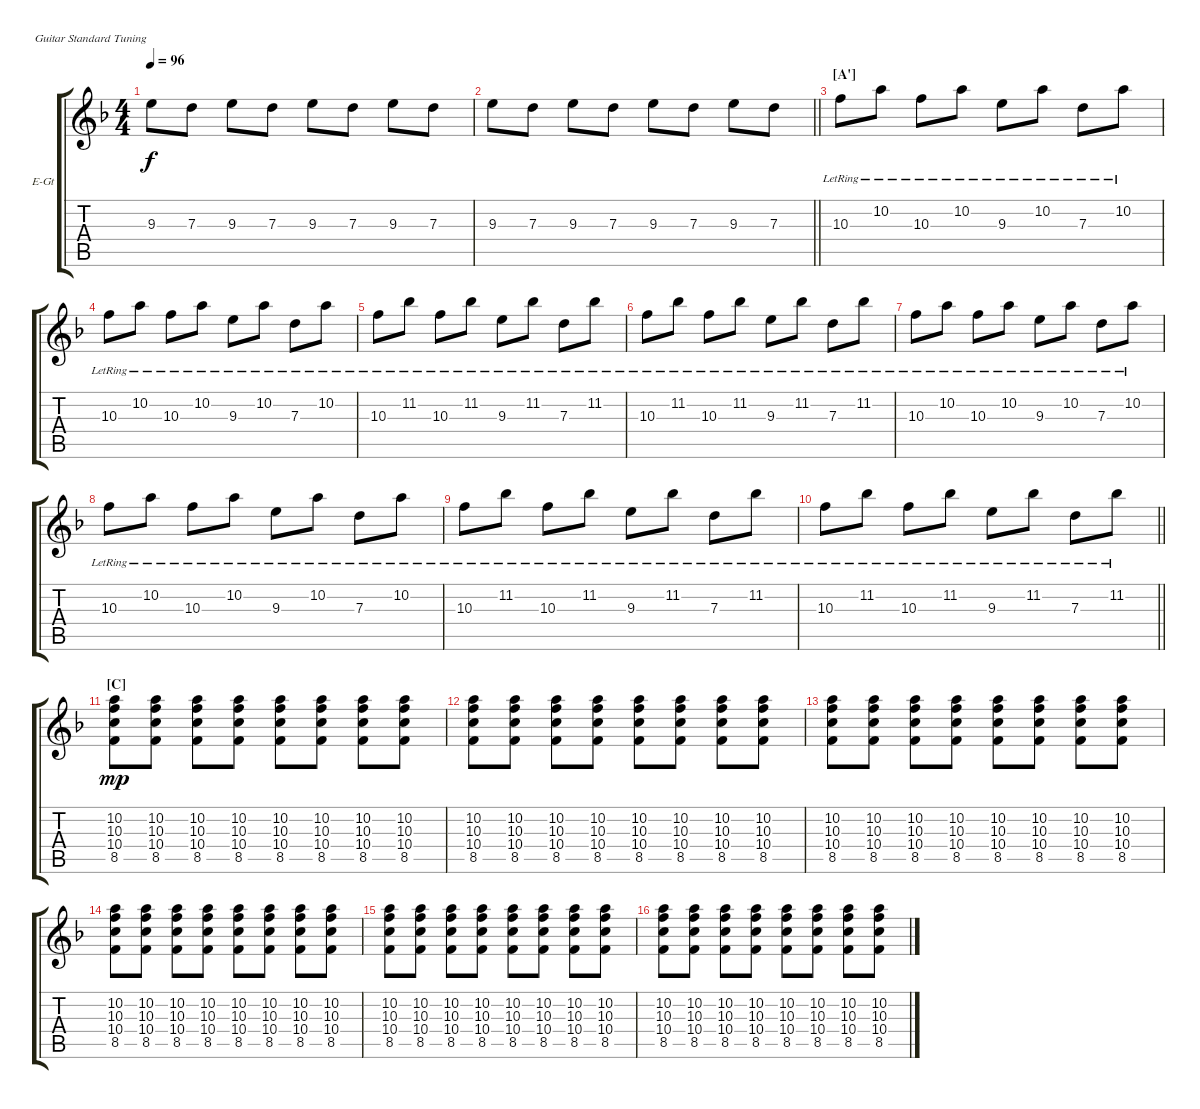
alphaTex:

\bracketExtendMode groupsimilarinstruments
\firstSystemTrackNameOrientation horizontal
\otherSystemsTrackNameOrientation horizontal
\track ("Albert Hammond" "E-Gt") {instrument distortionguitar}
\staff {score tabs}
\tuning (E4 B3 G3 D3 A2 E2)
\ts (4 4)
\tempo 96
\clef g2
\ks f
9.3.8{dy f} 7.3.8 9.3.8 7.3.8 9.3.8 7.3.8 9.3.8 7.3.8 |
\barLineRight lightlight
9.3.8 7.3.8 9.3.8 7.3.8 9.3.8 7.3.8 9.3.8 7.3.8 |
\section ("A'" "")
10.3{lr}.8 10.2{lr}.8 10.3{lr}.8 10.2{lr}.8 9.3{lr}.8 10.2{lr}.8 7.3{lr}.8 10.2{lr}.8 |
10.3{lr}.8 10.2{lr}.8 10.3{lr}.8 10.2{lr}.8 9.3{lr}.8 10.2{lr}.8 7.3{lr}.8 10.2{lr}.8 |
10.3{lr}.8 11.2{lr}.8 10.3{lr}.8 11.2{lr}.8 9.3{lr}.8 11.2{lr}.8 7.3{lr}.8 11.2{lr}.8 |
10.3{lr}.8 11.2{lr}.8 10.3{lr}.8 11.2{lr}.8 9.3{lr}.8 11.2{lr}.8 7.3{lr}.8 11.2{lr}.8 |
10.3{lr}.8 10.2{lr}.8 10.3{lr}.8 10.2{lr}.8 9.3{lr}.8 10.2{lr}.8 7.3{lr}.8 10.2{lr}.8 |
10.3{lr}.8 10.2{lr}.8 10.3{lr}.8 10.2{lr}.8 9.3{lr}.8 10.2{lr}.8 7.3{lr}.8 10.2{lr}.8 |
10.3{lr}.8 11.2{lr}.8 10.3{lr}.8 11.2{lr}.8 9.3{lr}.8 11.2{lr}.8 7.3{lr}.8 11.2{lr}.8 |
\barLineRight lightlight
10.3{lr}.8 11.2{lr}.8 10.3{lr}.8 11.2{lr}.8 9.3{lr}.8 11.2{lr}.8 7.3{lr}.8 11.2{lr}.8 |
\section ("C" "")
(10.2 10.3 10.4 8.5).8{dy mp} (10.2 10.3 10.4 8.5).8 (10.2 10.3 10.4 8.5).8 (10.2 10.3 10.4 8.5).8 (10.2 10.3 10.4 8.5).8 (10.2 10.3 10.4 8.5).8 (10.2 10.3 10.4 8.5).8 (10.2 10.3 10.4 8.5).8 |
(10.2 10.3 10.4 8.5).8 (10.2 10.3 10.4 8.5).8 (10.2 10.3 10.4 8.5).8 (10.2 10.3 10.4 8.5).8 (10.2 10.3 10.4 8.5).8 (10.2 10.3 10.4 8.5).8 (10.2 10.3 10.4 8.5).8 (10.2 10.3 10.4 8.5).8 |
(10.2 10.3 10.4 8.5).8 (10.2 10.3 10.4 8.5).8 (10.2 10.3 10.4 8.5).8 (10.2 10.3 10.4 8.5).8 (10.2 10.3 10.4 8.5).8 (10.2 10.3 10.4 8.5).8 (10.2 10.3 10.4 8.5).8 (10.2 10.3 10.4 8.5).8 |
(10.2 10.3 10.4 8.5).8 (10.2 10.3 10.4 8.5).8 (10.2 10.3 10.4 8.5).8 (10.2 10.3 10.4 8.5).8 (10.2 10.3 10.4 8.5).8 (10.2 10.3 10.4 8.5).8 (10.2 10.3 10.4 8.5).8 (10.2 10.3 10.4 8.5).8 |
(10.2 10.3 10.4 8.5).8 (10.2 10.3 10.4 8.5).8 (10.2 10.3 10.4 8.5).8 (10.2 10.3 10.4 8.5).8 (10.2 10.3 10.4 8.5).8 (10.2 10.3 10.4 8.5).8 (10.2 10.3 10.4 8.5).8 (10.2 10.3 10.4 8.5).8 |
(10.2 10.3 10.4 8.5).8 (10.2 10.3 10.4 8.5).8 (10.2 10.3 10.4 8.5).8 (10.2 10.3 10.4 8.5).8 (10.2 10.3 10.4 8.5).8 (10.2 10.3 10.4 8.5).8 (10.2 10.3 10.4 8.5).8 (10.2 10.3 10.4 8.5).8
